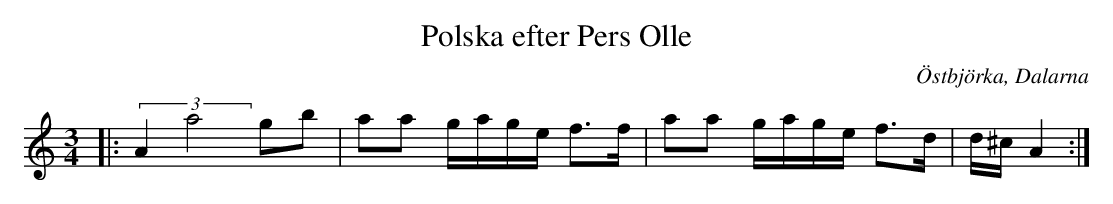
X:1
T:Polska efter Pers Olle
O:Östbjörka, Dalarna
M:3/4
L:1/16
K:D Dor
|: (3:2:2A4a8 g2b2 | a2a2 gage f3f | a2a2 gage f3d | d^c A4 :|
